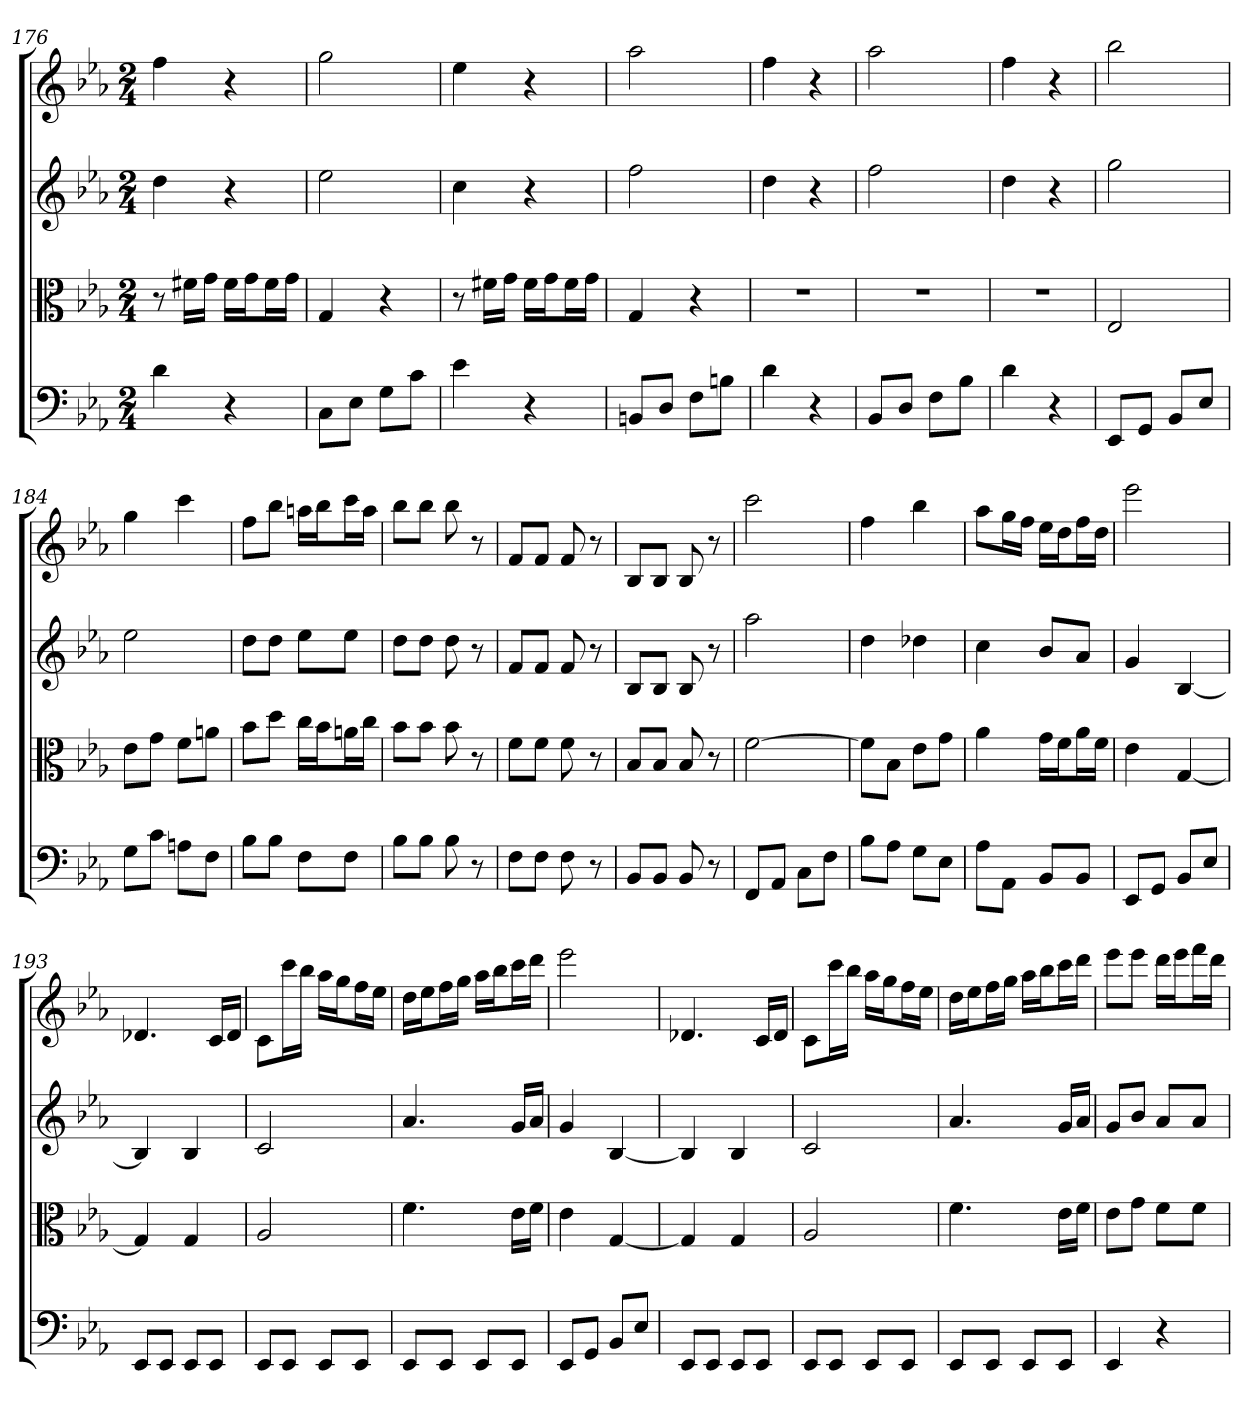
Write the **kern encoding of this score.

**kern	**kern	**kern	**kern
*part4	*part3	*part2	*part1
*staff4	*staff3	*staff2	*staff1
*clefF4	*clefC3	*	*
*k[b-e-a-]	*k[b-e-a-]	*k[b-e-a-]	*k[b-e-a-]
*E-:	*E-:	*E-:	*E-:
*M2/4	*M2/4	*M2/4	*M2/4
=176	=176	=176	=176
4d	8r	4dd	4ff
.	16f#X\LL	.	.
.	16g\JJ	.	.
4r	16f#\LL	4r	4r
.	16g\J	.	.
.	16f#\L	.	.
.	16g\JJ	.	.
=177	=177	=177	=177
8C\L	4G	2ee-	2gg
8E-\J	.	.	.
8G\L	4r	.	.
8c\J	.	.	.
=178	=178	=178	=178
4e-	8r	4cc	4ee-
.	16f#X\LL	.	.
.	16g\JJ	.	.
4r	16f#\LL	4r	4r
.	16g\J	.	.
.	16f#\L	.	.
.	16g\JJ	.	.
=179	=179	=179	=179
8BBn/L	4G	2ff	2aa-
8D/J	.	.	.
8F\L	4r	.	.
8Bn\J	.	.	.
=180	=180	=180	=180
4d	2r	4dd	4ff
4r	.	4r	4r
=181	=181	=181	=181
8BB-/L	2r	2ff	2aa-
8D/J	.	.	.
8F\L	.	.	.
8B-\J	.	.	.
=182	=182	=182	=182
4d	2r	4dd	4ff
4r	.	4r	4r
=183	=183	=183	=183
8EE-/L	2E-	2gg	2bb-
8GG/J	.	.	.
8BB-/L	.	.	.
8E-/J	.	.	.
=184	=184	=184	=184
8G\L	8e-\L	2ee-	4gg
8c\J	8g\J	.	.
8An\L	8f\L	.	4ccc
8F\J	8an\J	.	.
=185	=185	=185	=185
8B-\L	8b-\L	8ddL	8ffL
8B-\J	8dd\J	8ddJ	8bb-J
8F\L	16cc\LL	8ee-L	16aanLL
.	16b-\J	.	16bb-J
8F\J	16an\L	8ee-J	16cccL
.	16cc\JJ	.	16aaJJ
=186	=186	=186	=186
8B-\L	8b-\L	8ddL	8bb-L
8B-\J	8b-\J	8ddJ	8bb-J
8B-	8b-	8dd	8bb-
8r	8r	8r	8r
=187	=187	=187	=187
8F\L	8f\L	8fL	8fL
8F\J	8f\J	8fJ	8fJ
8F	8f	8f	8f
8r	8r	8r	8r
=188	=188	=188	=188
8BB-/L	8B-/L	8B-L	8B-L
8BB-/J	8B-/J	8B-J	8B-J
8BB-	8B-	8B-	8B-
8r	8r	8r	8r
=189	=189	=189	=189
8FF/L	[2f	2aa-	2ccc
8AA-/J	.	.	.
8C\L	.	.	.
8F\J	.	.	.
=190	=190	=190	=190
8B-\L	8f\L]	4dd	4ff
8A-\J	8B-\J	.	.
8G\L	8e-\L	4dd-X	4bb-
8E-\J	8g\J	.	.
=191	=191	=191	=191
8A-\L	4a-	4cc	8aa-L
8AA-\J	.	.	16ggL
.	.	.	16ffJJ
8BB-/L	16g\LL	8b-L	16ee-LL
.	16f\J	.	16ddJ
8BB-/J	16a-\L	8a-J	16ffL
.	16f\JJ	.	16ddJJ
=192	=192	=192	=192
8EE-/L	4e-	4g	2eee-
8GG/J	.	.	.
8BB-/L	[4G	[4B-	.
8E-/J	.	.	.
=193	=193	=193	=193
8EE-/L	4G]	4B-]	4.d-X
8EE-/J	.	.	.
8EE-/L	4G	4B-	.
8EE-/J	.	.	16cLL
.	.	.	16d-JJ
=194	=194	=194	=194
8EE-/L	2A-	2c	8cL
8EE-/J	.	.	16cccL
.	.	.	16bb-JJ
8EE-/L	.	.	16aa-LL
.	.	.	16ggJ
8EE-/J	.	.	16ffL
.	.	.	16ee-JJ
=195	=195	=195	=195
8EE-/L	4.f	4.a-	16ddLL
.	.	.	16ee-J
8EE-/J	.	.	16ffL
.	.	.	16ggJJ
8EE-/L	.	.	16aa-LL
.	.	.	16bb-J
8EE-/J	16e-\LL	16gLL	16cccL
.	16f\JJ	16a-JJ	16dddJJ
=196	=196	=196	=196
8EE-/L	4e-	4g	2eee-
8GG/J	.	.	.
8BB-/L	[4G	[4B-	.
8E-/J	.	.	.
=197	=197	=197	=197
8EE-/L	4G]	4B-]	4.d-X
8EE-/J	.	.	.
8EE-/L	4G	4B-	.
8EE-/J	.	.	16cLL
.	.	.	16d-JJ
=198	=198	=198	=198
8EE-/L	2A-	2c	8cL
8EE-/J	.	.	16cccL
.	.	.	16bb-JJ
8EE-/L	.	.	16aa-LL
.	.	.	16ggJ
8EE-/J	.	.	16ffL
.	.	.	16ee-JJ
=199	=199	=199	=199
8EE-/L	4.f	4.a-	16ddLL
.	.	.	16ee-J
8EE-/J	.	.	16ffL
.	.	.	16ggJJ
8EE-/L	.	.	16aa-LL
.	.	.	16bb-J
8EE-/J	16e-\LL	16gLL	16cccL
.	16f\JJ	16a-JJ	16dddJJ
=200	=200	=200	=200
4EE-	8e-\L	8gL	8eee-L
.	8g\J	8b-J	8eee-J
4r	8f\L	8a-L	16dddLL
.	.	.	16eee-J
.	8f\J	8a-J	16fffL
.	.	.	16dddJJ
=	=	=	=
*-	*-	*-	*-
